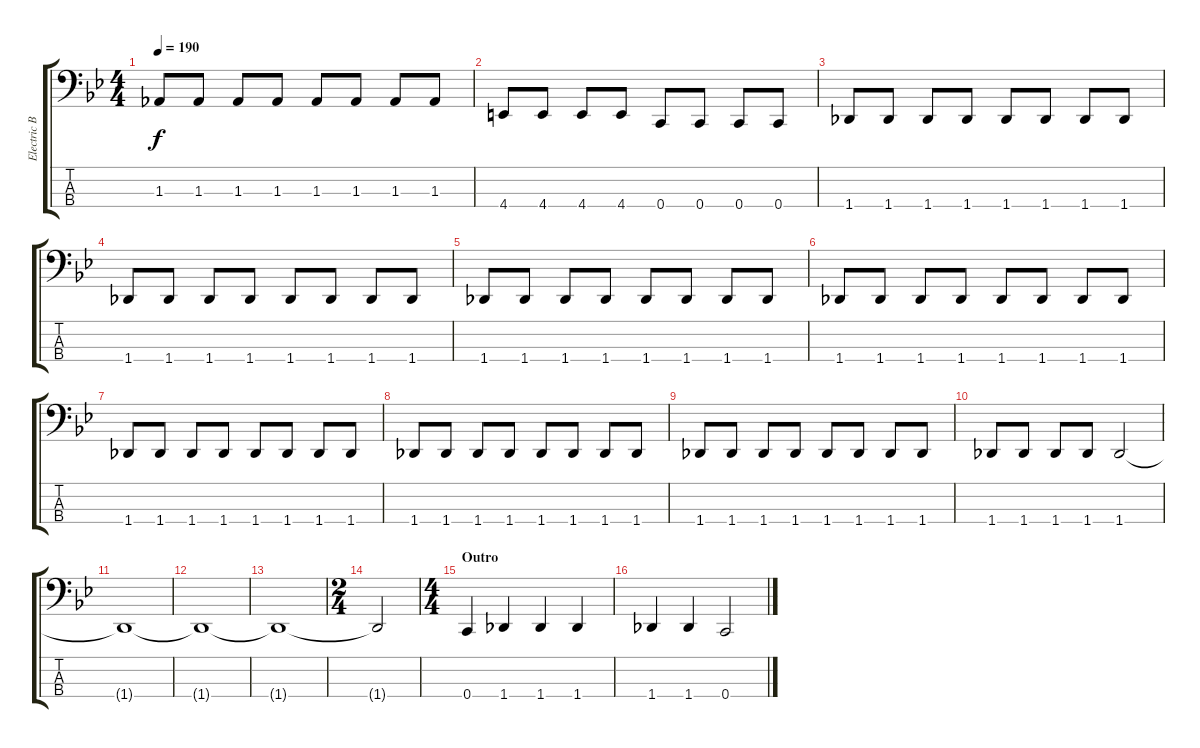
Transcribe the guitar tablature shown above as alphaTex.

\track ("Electric Bass" "Electric B") {instrument electricbassfinger}
\staff {score tabs}
\tuning (F2 C2 G1 C1) {hide}
\ts (4 4)
\tempo 190
\clef f4
\ks bb
1.3.8{dy f} 1.3.8 1.3.8 1.3.8 1.3.8 1.3.8 1.3.8 1.3.8 |
4.4.8 4.4.8 4.4.8 4.4.8 0.4.8 0.4.8 0.4.8 0.4.8 |
1.4.8 1.4.8 1.4.8 1.4.8 1.4.8 1.4.8 1.4.8 1.4.8 |
1.4.8 1.4.8 1.4.8 1.4.8 1.4.8 1.4.8 1.4.8 1.4.8 |
1.4.8 1.4.8 1.4.8 1.4.8 1.4.8 1.4.8 1.4.8 1.4.8 |
1.4.8 1.4.8 1.4.8 1.4.8 1.4.8 1.4.8 1.4.8 1.4.8 |
1.4.8 1.4.8 1.4.8 1.4.8 1.4.8 1.4.8 1.4.8 1.4.8 |
1.4.8 1.4.8 1.4.8 1.4.8 1.4.8 1.4.8 1.4.8 1.4.8 |
1.4.8 1.4.8 1.4.8 1.4.8 1.4.8 1.4.8 1.4.8 1.4.8 |
1.4.8 1.4.8 1.4.8 1.4.8 1.4.2 |
1.4{t}.1 |
1.4{t}.1 |
1.4{t}.1 |
\ts (2 4)
1.4{t}.2 |
\ts (4 4)
\section ("" "Outro")
0.4.4 1.4.4 1.4.4 1.4.4 |
1.4.4 1.4.4 0.4.2
